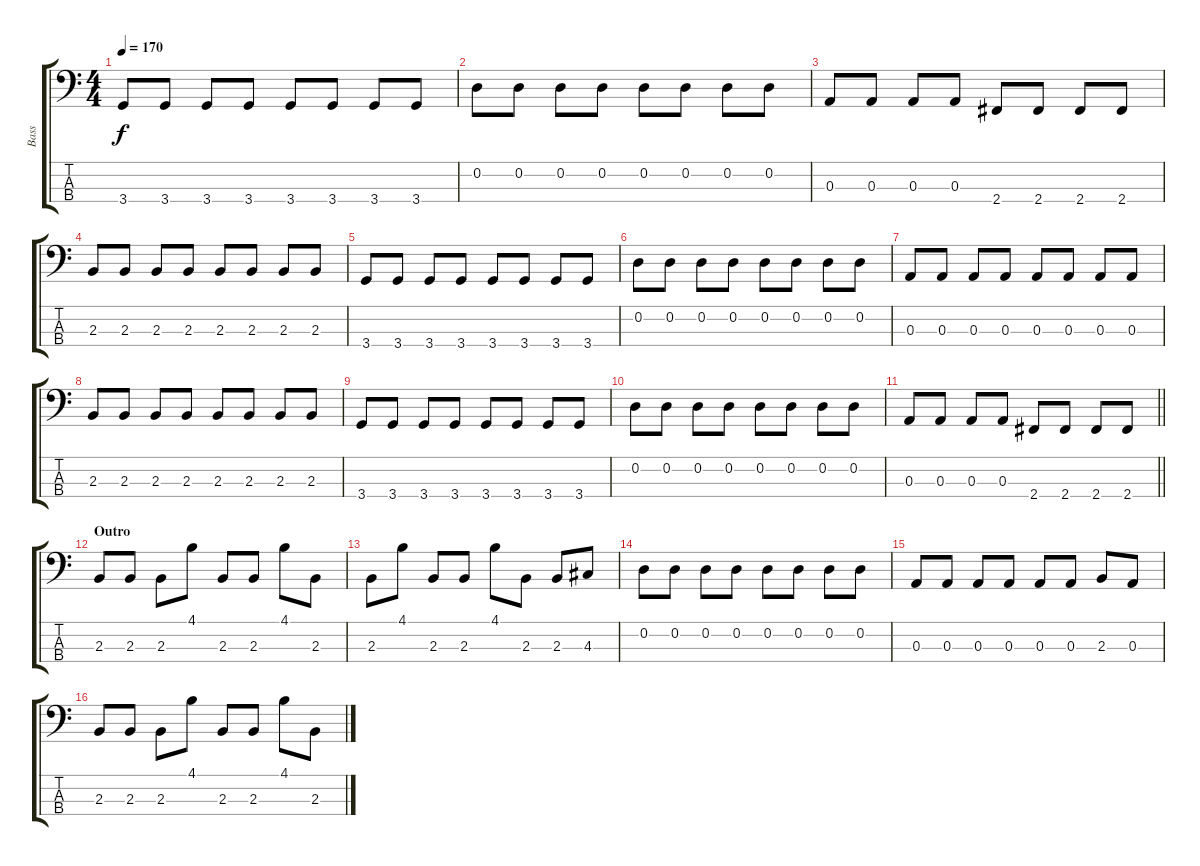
\track ("Bass" "Bass") {instrument electricbassfinger}
\staff {score tabs}
\tuning (G2 D2 A1 E1) {hide}
\ts (4 4)
\tempo 170
\clef f4
\ks c
3.4.8{dy f} 3.4.8 3.4.8 3.4.8 3.4.8 3.4.8 3.4.8 3.4.8 |
0.2.8 0.2.8 0.2.8 0.2.8 0.2.8 0.2.8 0.2.8 0.2.8 |
0.3.8 0.3.8 0.3.8 0.3.8 2.4.8 2.4.8 2.4.8 2.4.8 |
2.3.8 2.3.8 2.3.8 2.3.8 2.3.8 2.3.8 2.3.8 2.3.8 |
3.4.8 3.4.8 3.4.8 3.4.8 3.4.8 3.4.8 3.4.8 3.4.8 |
0.2.8 0.2.8 0.2.8 0.2.8 0.2.8 0.2.8 0.2.8 0.2.8 |
0.3.8 0.3.8 0.3.8 0.3.8 0.3.8 0.3.8 0.3.8 0.3.8 |
2.3.8 2.3.8 2.3.8 2.3.8 2.3.8 2.3.8 2.3.8 2.3.8 |
3.4.8 3.4.8 3.4.8 3.4.8 3.4.8 3.4.8 3.4.8 3.4.8 |
0.2.8 0.2.8 0.2.8 0.2.8 0.2.8 0.2.8 0.2.8 0.2.8 |
\barLineRight lightlight
0.3.8 0.3.8 0.3.8 0.3.8 2.4.8 2.4.8 2.4.8 2.4.8 |
\section ("" "Outro")
2.3.8 2.3.8 2.3.8 4.1.8 2.3.8 2.3.8 4.1.8 2.3.8 |
2.3.8 4.1.8 2.3.8 2.3.8 4.1.8 2.3.8 2.3.8 4.3.8 |
0.2.8 0.2.8 0.2.8 0.2.8 0.2.8 0.2.8 0.2.8 0.2.8 |
0.3.8 0.3.8 0.3.8 0.3.8 0.3.8 0.3.8 2.3.8 0.3.8 |
2.3.8 2.3.8 2.3.8 4.1.8 2.3.8 2.3.8 4.1.8 2.3.8
